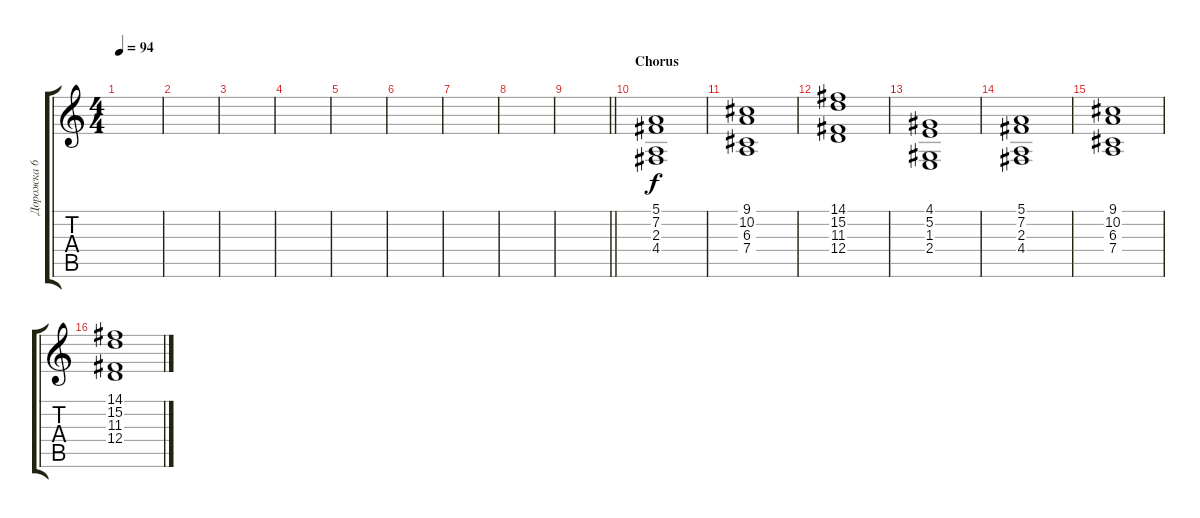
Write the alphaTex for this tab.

\track ("Дорожка 6" "Дорожка 6") {instrument stringensemble1}
\staff {score tabs}
\tuning (E4 B3 G3 D3 A2 D2) {hide}
\ts (4 4)
\tempo 94
\clef g2
\ks c
|
|
|
|
|
|
|
|
\barLineRight lightlight
|
\section ("" "Chorus")
(5.1 7.2 2.3 4.4).1 |
(9.1 10.2 6.3 7.4).1 |
(14.1 15.2 11.3 12.4).1 |
(4.1 5.2 1.3 2.4).1 |
(5.1 7.2 2.3 4.4).1 |
(9.1 10.2 6.3 7.4).1 |
(14.1 15.2 11.3 12.4).1
